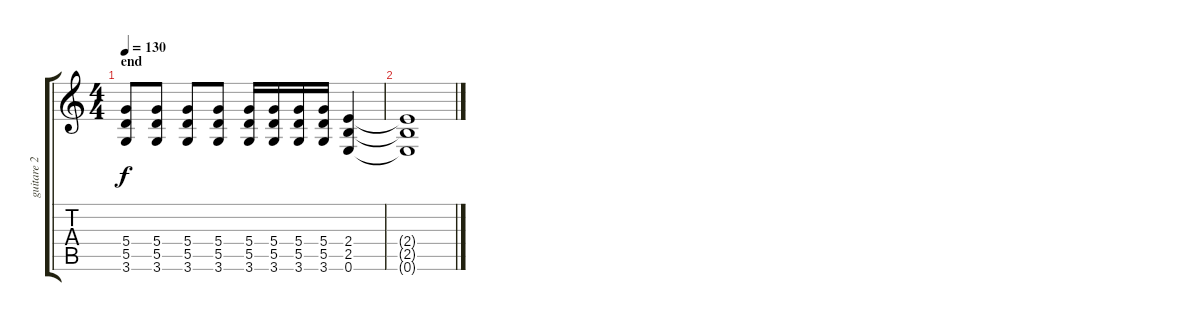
\track ("guitare 2" "guitare 2") {instrument distortionguitar}
\staff {score tabs}
\tuning (E4 B3 G3 D3 A2 E2) {hide}
\ts (4 4)
\section ("" "end")
\tempo 130
\clef g2
\ks c
(5.4 5.5 3.6).8{dy f} (5.4 5.5 3.6).8 (5.4 5.5 3.6).8 (5.4 5.5 3.6).8 (5.4 5.5 3.6).16 (5.4 5.5 3.6).16 (5.4 5.5 3.6).16 (5.4 5.5 3.6).16 (2.4 2.5 0.6).4 |
(2.4{t} 2.5{t} 0.6{t}).1
